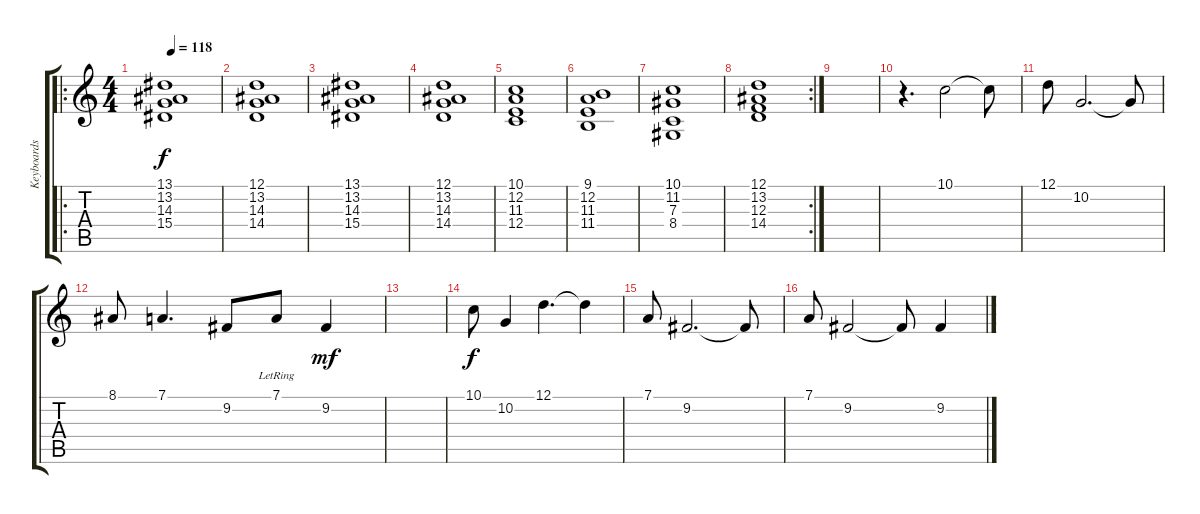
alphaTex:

\track ("Keyboards" "Keyboards") {instrument pad2warm}
\staff {score tabs}
\tuning (D4 A3 F3 C3 G2 C2) {hide}
\ro
\ts (4 4)
\tempo 118
\clef g2
\ks c
(13.1 13.2 14.3 15.4).1{dy f volume 10 instrument stringensemble2} |
(12.1 13.2 14.3 14.4).1 |
(13.1 13.2 14.3 15.4).1 |
(12.1 13.2 14.3 14.4).1 |
(10.1 12.2 11.3 12.4).1 |
(9.1 12.2 11.3 11.4).1 |
(10.1 11.2 7.3 8.4).1 |
\rc 2
(12.1 13.2 12.3 14.4).1 |
|
r.4{d} 10.1.2{volume 10 instrument electricpiano2} 10.1{t}.8 |
12.1.8 10.2.2{d} 10.2{t}.8 |
8.1.8 7.1.4{d} 9.2.8 7.1{lr}.8 9.2.4{dy mf} |
|
10.1.8{dy f} 10.2.4 12.1.4{d} 12.1{t}.4 |
7.1.8 9.2.2{d} 9.2{t}.8 |
7.1.8 9.2.2 9.2{t}.8 9.2.4
